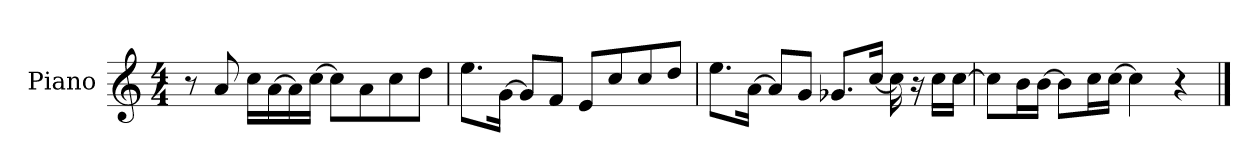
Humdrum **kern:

**kern
*part1
*staff1
*I"Piano
*I'Pno.
*clefG2
*k[]
*M4/4
=1
8r
8a/
16cc\LL
[16a\
16a\]
[16cc\JJ
8cc\L]
8a\
8cc\
8dd\J
=2
8.ee\L
[16g\Jk
8g/L]
8f/J
8e/L
8cc/
8cc/
8dd/J
=3
8.ee\L
[16a\Jk
8a/L]
8g/J
8.g-X/L
[16cc/Jk
16cc\]
16r
16cc\LL
[16cc\JJ
=4
8cc\L]
16b\L
[16b\JJ
8b\L]
16cc\L
[16cc\JJ
4cc\]
4r
==
*-
